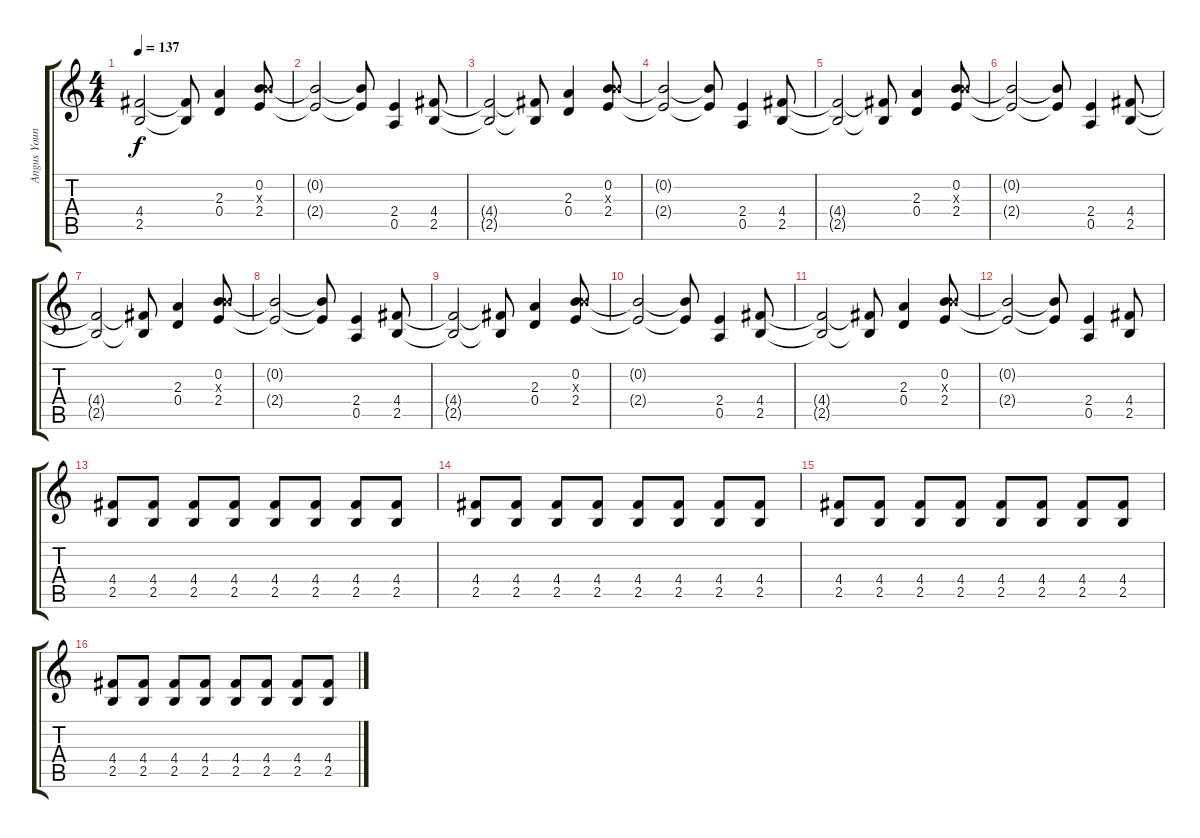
\track ("Angus Young / Lead guitar" "Angus Youn") {instrument distortionguitar}
\staff {score tabs}
\tuning (E4 B3 G3 D3 A2 E2) {hide}
\ts (4 4)
\tempo 137
\clef g2
\ks c
(4.4{t} 2.5{t}).2{dy f} (4.4{t} 2.5{t}).8 (2.3 0.4).4 (0.2 4.3{x} 2.4).8 |
(0.2{t} 2.4{t}).2 (0.2{t} 2.4{t}).8 (2.4 0.5).4 (4.4 2.5).8 |
(4.4{t} 2.5{t}).2 (4.4{t} 2.5{t}).8 (2.3 0.4).4 (0.2 4.3{x} 2.4).8 |
(0.2{t} 2.4{t}).2 (0.2{t} 2.4{t}).8 (2.4 0.5).4 (4.4 2.5).8 |
(4.4{t} 2.5{t}).2 (4.4{t} 2.5{t}).8 (2.3 0.4).4 (0.2 4.3{x} 2.4).8 |
(0.2{t} 2.4{t}).2 (0.2{t} 2.4{t}).8 (2.4 0.5).4 (4.4 2.5).8 |
(4.4{t} 2.5{t}).2 (4.4{t} 2.5{t}).8 (2.3 0.4).4 (0.2 4.3{x} 2.4).8 |
(0.2{t} 2.4{t}).2 (0.2{t} 2.4{t}).8 (2.4 0.5).4 (4.4 2.5).8 |
(4.4{t} 2.5{t}).2 (4.4{t} 2.5{t}).8 (2.3 0.4).4 (0.2 4.3{x} 2.4).8 |
(0.2{t} 2.4{t}).2 (0.2{t} 2.4{t}).8 (2.4 0.5).4 (4.4 2.5).8 |
(4.4{t} 2.5{t}).2 (4.4{t} 2.5{t}).8 (2.3 0.4).4 (0.2 4.3{x} 2.4).8 |
(0.2{t} 2.4{t}).2 (0.2{t} 2.4{t}).8 (2.4 0.5).4 (4.4 2.5).8 |
(4.4 2.5).8 (4.4 2.5).8 (4.4 2.5).8 (4.4 2.5).8 (4.4 2.5).8 (4.4 2.5).8 (4.4 2.5).8 (4.4 2.5).8 |
(4.4 2.5).8 (4.4 2.5).8 (4.4 2.5).8 (4.4 2.5).8 (4.4 2.5).8 (4.4 2.5).8 (4.4 2.5).8 (4.4 2.5).8 |
(4.4 2.5).8 (4.4 2.5).8 (4.4 2.5).8 (4.4 2.5).8 (4.4 2.5).8 (4.4 2.5).8 (4.4 2.5).8 (4.4 2.5).8 |
(4.4 2.5).8 (4.4 2.5).8 (4.4 2.5).8 (4.4 2.5).8 (4.4 2.5).8 (4.4 2.5).8 (4.4 2.5).8 (4.4 2.5).8
